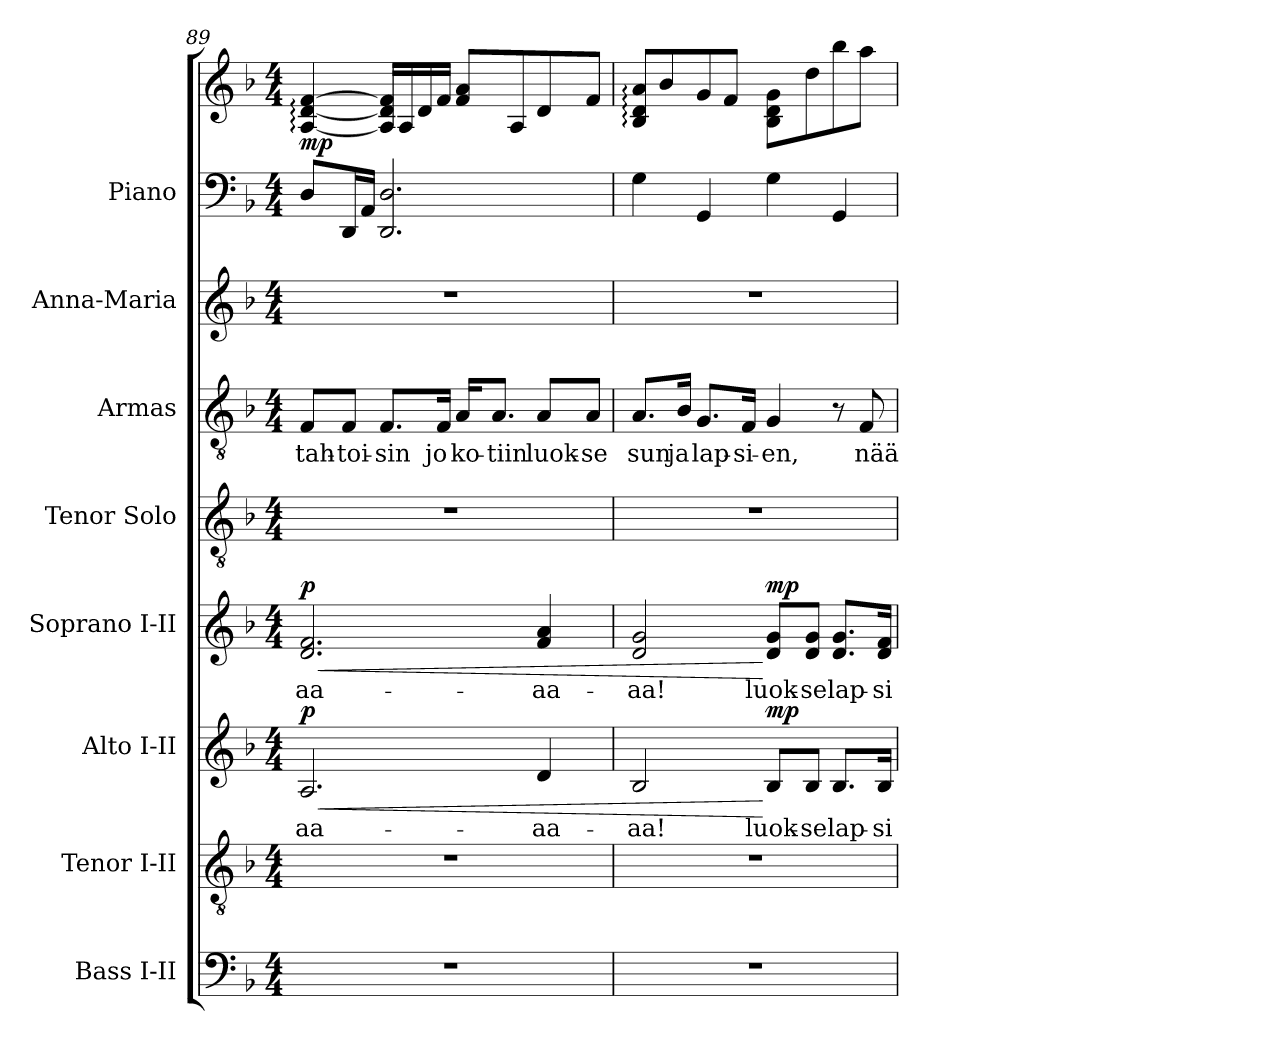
**kern	**kern	**kern	**text	**dynam	**kern	**text	**dynam	**kern	**kern	**text	**kern	**kern	**kern	**dynam
*part8	*part7	*part6	*part6	*part6	*part5	*part5	*part5	*part4	*part3	*part3	*part2	*part1	*part1	*part1
*staff9	*staff8	*staff7	*staff7	*staff7	*staff6	*staff6	*staff6	*staff5	*staff4	*staff4	*staff3	*staff2	*staff1	*staff1/2
*I"Bass I-II	*I"Tenor I-II	*I"Alto I-II	*	*	*I"Soprano I-II	*	*	*I"Tenor Solo	*I"Armas	*	*I"Anna-Maria	*I"Piano	*	*
*I'B.	*I'T.	*I'A.	*	*	*I'S.	*	*	*I'T. Solo	*I'Armas	*	*I'A-M	*I'Pno.	*	*
!!LO:PB:g=z
*clefF4	*clefGv2	*clefG2	*	*	*clefG2	*	*	*clefGv2	*clefGv2	*	*clefG2	*clefF4	*clefG2	*
*	*ITrd7c12	*	*	*	*	*	*	*ITrd7c12	*ITrd7c12	*	*	*	*	*
*k[b-]	*k[b-]	*k[b-]	*	*	*k[b-]	*	*	*k[b-]	*k[b-]	*	*k[b-]	*k[b-]	*k[b-]	*
*F:	*F:	*F:	*	*	*F:	*	*	*F:	*F:	*	*F:	*F:	*F:	*
*M4/4	*M4/4	*M4/4	*	*	*M4/4	*	*	*M4/4	*M4/4	*	*M4/4	*M4/4	*M4/4	*
*MM76	*MM76	*MM76	*	*	*MM76	*	*	*MM76	*MM76	*	*MM76	*MM76	*MM76	*
=89	=89	=89	=89	=89	=89	=89	=89	=89	=89	=89	=89	=89	=89	=89
!	!	!	!LO:LY:b:color=#000000	!LO:HP:b	!	!	!	!	!	!	!	!	!	!
!	!	!	!	!	!	!LO:LY:b:color=#000000	!LO:HP:b	!	!	!	!	!	!	!
!	!	!	!	!	!	!	!	!	!	!LO:LY:b:color=#000000	!	!	!	!
1r	1r	2.Ai/	aa-	< p	2.di/ 2.fi	aa-	< p	1r	8FFi/L	tah-	1r	8Di/L	[<4Ai/: [<4di: [>4fi:	mp
!	!	!	!	!	!	!	!	!	!	!LO:LY:b:color=#000000	!	!	!	!
.	.	.	.	.	.	.	.	.	8FFi/J	-toi-	.	16DDi/L	.	.
.	.	.	.	.	.	.	.	.	.	.	.	16AAi/JJ	.	.
!	!	!	!	!	!	!	!	!	!	!LO:LY:b:color=#000000	!	!	!	!
.	.	.	.	.	.	.	.	.	8.FFi/L	-sin	.	2.DDi/ 2.Di	16Ai/] 16di] 16fi]LL	.
.	.	.	.	.	.	.	.	.	.	.	.	.	16Ai/	.
.	.	.	.	.	.	.	.	.	.	.	.	.	16di/	.
!	!	!	!	!	!	!	!	!	!	!LO:LY:b:color=#000000	!	!	!	!
.	.	.	.	.	.	.	.	.	16FFi/Jk	jo	.	.	16fi/JJ	.
!	!	!	!	!	!	!	!	!	!	!LO:LY:b:color=#000000	!	!	!	!
.	.	.	.	.	.	.	.	.	16AAi/KL	ko-	.	.	8fi/ 8aiL	.
!	!	!	!	!	!	!	!	!	!	!LO:LY:b:color=#000000	!	!	!	!
.	.	.	.	.	.	.	.	.	8.AAi/J	-tiin	.	.	.	.
.	.	.	.	.	.	.	.	.	.	.	.	.	8Ai/	.
!	!	!	!LO:LY:b:color=#000000	!	!	!	!	!	!	!	!	!	!	!
!	!	!	!	!	!	!LO:LY:b:color=#000000	!	!	!	!	!	!	!	!
!	!	!	!	!	!	!	!	!	!	!LO:LY:b:color=#000000	!	!	!	!
.	.	4di/	-aa-	.	4fi/ 4ai	-aa-	.	.	8AAi/L	luok-	.	.	8di/	.
!	!	!	!	!	!	!	!	!	!	!LO:LY:b:color=#000000	!	!	!	!
.	.	.	.	.	.	.	.	.	8AAi/J	-se	.	.	8fi/J	.
=90	=90	=90	=90	=90	=90	=90	=90	=90	=90	=90	=90	=90	=90	=90
!	!	!	!LO:LY:b:color=#000000	!	!	!	!	!	!	!	!	!	!	!
!	!	!	!	!	!	!LO:LY:b:color=#000000	!	!	!	!	!	!	!	!
!	!	!	!	!	!	!	!	!	!	!LO:LY:b:color=#000000	!	!	!	!
1r	1r	2B-i/	-aa!	.	2di/ 2gi	-aa!	.	1r	8.AAi/L	sun	1r	4Gi\	8B-i/: 8di: 8ai:L	.
.	.	.	.	.	.	.	.	.	.	.	.	.	8b-i/	.
!	!	!	!	!	!	!	!	!	!	!LO:LY:b:color=#000000	!	!	!	!
.	.	.	.	.	.	.	.	.	16BB-i/Jk	ja	.	.	.	.
!	!	!	!	!	!	!	!	!	!	!LO:LY:b:color=#000000	!	!	!	!
.	.	.	.	.	.	.	.	.	8.GGi/L	lap-	.	4GGi/	8gi/	.
.	.	.	.	.	.	.	.	.	.	.	.	.	8fi/J	.
!	!	!	!	!	!	!	!	!	!	!LO:LY:b:color=#000000	!	!	!	!
.	.	.	.	.	.	.	.	.	16FFi/Jk	-si-	.	.	.	.
!	!	!	!LO:LY:b:color=#000000	!	!	!	!	!	!	!	!	!	!	!
!	!	!	!	!	!	!LO:LY:b:color=#000000	!	!	!	!	!	!	!	!
!	!	!	!	!	!	!	!	!	!	!LO:LY:b:color=#000000	!	!	!	!
.	.	8B-i/L	luok-	[ mp	8di/ 8giL	luok-	[ mp	.	4GGi/	-en,	.	4Gi\	8B-i\ 8di 8giL	.
!	!	!	!LO:LY:b:color=#000000	!	!	!	!	!	!	!	!	!	!	!
!	!	!	!	!	!	!LO:LY:b:color=#000000	!	!	!	!	!	!	!	!
.	.	8B-i/J	-se	.	8di/ 8giJ	-se	.	.	.	.	.	.	8ddi\	.
!	!	!	!LO:LY:b:color=#000000	!	!	!	!	!	!	!	!	!	!	!
!	!	!	!	!	!	!LO:LY:b:color=#000000	!	!	!	!	!	!	!	!
.	.	8.B-i/L	lap-	.	8.di/ 8.giL	lap-	.	.	8r	.	.	4GGi/	8bb-i\	.
!	!	!	!	!	!	!	!	!	!	!LO:LY:b:color=#000000	!	!	!	!
.	.	.	.	.	.	.	.	.	8FFi/	nää	.	.	8aai\J	.
!	!	!	!LO:LY:b:color=#000000	!	!	!	!	!	!	!	!	!	!	!
!	!	!	!	!	!	!LO:LY:b:color=#000000	!	!	!	!	!	!	!	!
.	.	16B-i/Jk	-si-	.	16di/ 16fiJk	-si-	.	.	.	.	.	.	.	.
=	=	=	=	=	=	=	=	=	=	=	=	=	=	=
*-	*-	*-	*-	*-	*-	*-	*-	*-	*-	*-	*-	*-	*-	*-
